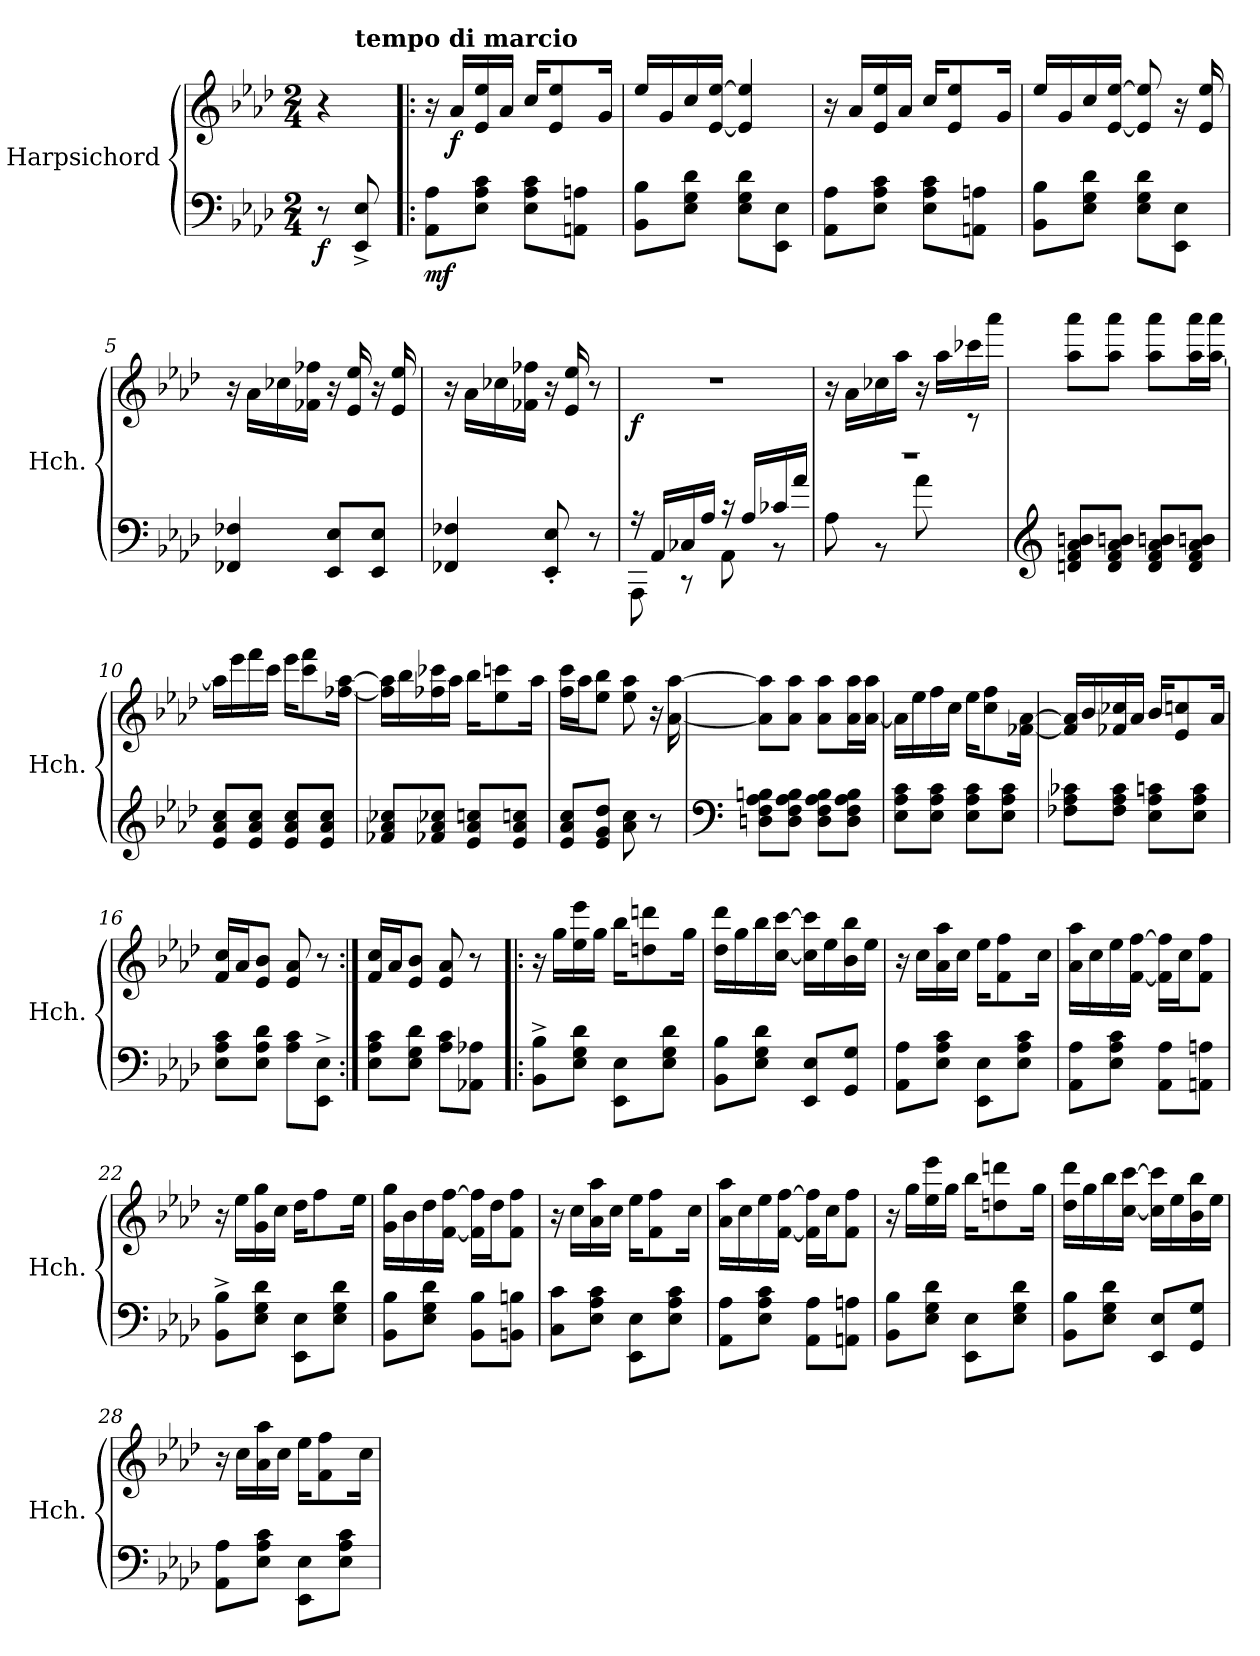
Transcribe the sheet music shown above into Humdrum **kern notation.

**kern	**kern	**dynam
*part1	*part1	*part1
*staff2	*staff1	*staff1/2
*I"Harpsichord	*	*
*I'Hch.	*	*
*clefF4	*clefG2	*
*k[b-e-a-d-]	*k[b-e-a-d-]	*
*M2/4	*M2/4	*
=	=	=
!	!	!LO:DY:b=2
*	*^	*
8r	4r	8ryy	f
!	!	!LO:TX:a:B:t=tempo di marcio	!
8EE-/^ 8E-/^	.	8ryy	.
=1!|:	=1!|:	=1!|:	=1!|:
!	!	!	!LO:DY:b=2
*	*v	*v	*
8AA-\ 8A-\L	16r	mf
!	!	!LO:DY:b
.	16a-/LL	f
8E-\ 8A-\ 8c\J	16e-/ 16ee-/	.
.	16a-/JJ	.
8E-\ 8A-\ 8c\L	16cc/KL	.
.	8e-/ 8ee-/	.
8AAn\ 8An\J	.	.
.	16g/Jk	.
=2	=2	=2
8BB-\ 8B-\L	16ee-/LL	.
.	16g/	.
8E-\ 8G\ 8d-\J	16cc/	.
.	[16e-/ [16ee-/JJ	.
8E-\ 8G\ 8d-\L	4e-/] 4ee-/]	.
8EE-\ 8E-\J	.	.
=3	=3	=3
8AA-\ 8A-\L	16r	.
.	16a-/LL	.
8E-\ 8A-\ 8c\J	16e-/ 16ee-/	.
.	16a-/JJ	.
8E-\ 8A-\ 8c\L	16cc/KL	.
.	8e-/ 8ee-/	.
8AAn\ 8An\J	.	.
.	16g/Jk	.
=4	=4	=4
8BB-\ 8B-\L	16ee-/LL	.
.	16g/	.
8E-\ 8G\ 8d-\J	16cc/	.
.	[16e-/ [16ee-/JJ	.
8E-\ 8G\ 8d-\L	8e-/] 8ee-/]	.
8EE-\ 8E-\J	16r	.
.	16e-/ 16ee-/	.
!!LO:LB:g=z
=5	=5	=5
4FF-X/ 4F-X/	16r	.
.	16a-\LL	.
.	16cc-X\	.
.	16f-X\ 16ff-X\JJ	.
8EE-/ 8E-/L	16r	.
.	16e-/ 16ee-/	.
8EE-/ 8E-/J	16r	.
.	16e-/ 16ee-/	.
=6	=6	=6
4FF-X/ 4F-X/	16r	.
.	16a-\LL	.
.	16cc-X\	.
.	16f-X\ 16ff-X\JJ	.
8EE-/' 8E-/'	16r	.
.	16e-/ 16ee-/	.
8r	8r	.
=7	=7	=7
*^	*	*
!	!	!	!LO:DY:b
16r	8AAA-\	2r	f
16AA-/LL	.	.	.
16C-X/	8r	.	.
16A-/JJ	.	.	.
16r	8AA-\	.	.
16A-/LL	.	.	.
16c-X/	8r	.	.
16a-/JJ	.	.	.
=8	=8	=8	=8
2r	8A-\	16r	.
.	.	16a-\LL	.
.	8r	16cc-X\	.
.	.	16aa-\JJ	.
.	8a-\	16r	.
.	.	16aa-\LL	.
.	8reee	16ccc-X\	.
.	.	16aaa-\JJ	.
*v	*v	*	*
!!LO:LB:g=z
=9	=9	=9
*clefG2	*	*
!	!	!LO:DY:b=2
!	!	!LO:DY:n=1:b
8dn/ 8f/ 8a-/ 8bn/L	8aa-\ 8aaa-\L	mf f
8d/ 8f/ 8a-/ 8bn/J	8aa-\ 8aaa-\J	.
8d/ 8f/ 8a-/ 8bn/L	8aa-\ 8aaa-\L	.
8d/ 8f/ 8a-/ 8bn/J	16aa-\ 16aaa-\L	.
.	[16aa-\ 16aaa-\JJ	.
=10	=10	=10
8e-/ 8a-/ 8cc/L	16aa-\LL]	.
.	16eee-\	.
8e-/ 8a-/ 8cc/J	16fff\	.
.	16ccc\JJ	.
8e-/ 8a-/ 8cc/L	16eee-\KL	.
.	8ccc\ 8fff\	.
8e-/ 8a-/ 8cc/J	.	.
.	[16ff-X\ [16aa-\Jk	.
=11	=11	=11
8f-X/ 8a-/ 8cc-X/L	16ff-\] 16aa-\]LL	.
.	16bb-\	.
8f-X/ 8a-/ 8cc-X/J	16ff-X\ 16ccc-X\	.
.	16aa-\JJ	.
8e-/ 8a-/ 8ccn/L	16bb-\KL	.
.	8ee-\ 8cccn\	.
8e-/ 8a-/ 8ccn/J	.	.
.	16aa-\Jk	.
=12	=12	=12
8e-/ 8a-/ 8cc/L	16ff\ 16ccc\LL	.
.	16aa-\J	.
8e-/ 8g/ 8dd-/J	8ee-\ 8bb-\J	.
8a-\ 8cc\	8ee-\ 8aa-\	.
8r	16r	.
.	[16a-\ [16aa-\	.
!!LO:LB:g=z
=13	=13	=13
*clefF4	*	*
8Dn\ 8F\ 8A-\ 8Bn\L	8a-\] 8aa-\]L	.
8D\ 8F\ 8A-\ 8B\J	8a-\ 8aa-\J	.
8D\ 8F\ 8A-\ 8B\L	8a-\ 8aa-\L	.
8D\ 8F\ 8A-\ 8B\J	16a-\ 16aa-\L	.
.	[16a-\ 16aa-\JJ	.
=14	=14	=14
8E-\ 8A-\ 8c\L	16a-\LL]	.
.	16ee-\	.
8E-\ 8A-\ 8c\J	16ff\	.
.	16cc\JJ	.
8E-\ 8A-\ 8c\L	16ee-\KL	.
.	8cc\ 8ff\	.
8E-\ 8A-\ 8c\J	.	.
.	[16f-X\ [16a-\Jk	.
=15	=15	=15
8F-X\ 8A-\ 8c-X\L	16f-/] 16a-/]LL	.
.	16b-/	.
8F-\ 8A-\ 8c-\J	16f-X/ 16cc-X/	.
.	16a-/JJ	.
8E-\ 8A-\ 8cn\L	16b-/KL	.
.	8e-/ 8ccn/	.
8E-\ 8A-\ 8c\J	.	.
.	16a-/Jk	.
=16	=16	=16
8E-\ 8A-\ 8c\L	16f/ 16cc/LL	.
.	16a-/J	.
8E-\ 8A-\ 8d-\J	8e-/ 8b-/J	.
8A-\ 8c\L	8e-/ 8a-/	.
8EE-\^ 8E-\^J	8r	.
=17:|!	=17:|!	=17:|!
8E-\ 8A-\ 8c\L	16f/ 16cc/LL	.
.	16a-/J	.
8E-\ 8G\ 8d-\J	8e-/ 8b-/J	.
8A-\ 8c\L	8e-/ 8a-/	.
8AA-X\ 8A-X\J	8r	.
!!LO:LB:g=z
=18!|:	=18!|:	=18!|:
8BB-\^ 8B-\^L	16r	.
.	16gg\LL	.
8E-\ 8G\ 8d-\J	16ee-\ 16eee-\	.
.	16gg\JJ	.
8EE-\ 8E-\L	16bb-\KL	.
.	8ddn\ 8dddn\	.
8E-\ 8G\ 8d-\J	.	.
.	16gg\Jk	.
=19	=19	=19
8BB-\ 8B-\L	16dd-\ 16ddd-\LL	.
.	16gg\	.
8E-\ 8G\ 8d-\J	16bb-\	.
.	[16cc\ [16ccc\JJ	.
8EE-/ 8E-/L	16cc\] 16ccc\]LL	.
.	16ee-\	.
8GG/ 8G/J	16b-\ 16bb-\	.
.	16ee-\JJ	.
=20	=20	=20
8AA-\ 8A-\L	16r	.
.	16cc\LL	.
8E-\ 8A-\ 8c\J	16a-\ 16aa-\	.
.	16cc\JJ	.
8EE-\ 8E-\L	16ee-\KL	.
.	8f\ 8ff\	.
8E-\ 8A-\ 8c\J	.	.
.	16cc\Jk	.
=21	=21	=21
8AA-\ 8A-\L	16a-\ 16aa-\LL	.
.	16cc\	.
8E-\ 8A-\ 8c\J	16ee-\	.
.	[16f\ [16ff\JJ	.
8AA-\ 8A-\L	16f\] 16ff\]LL	.
.	16cc\J	.
8AAn\ 8An\J	8f\ 8ff\J	.
!!LO:PB:g=z
=22	=22	=22
8BB-\^ 8B-\^L	16r	.
.	16ee-\LL	.
8E-\ 8G\ 8d-\J	16g\ 16gg\	.
.	16cc\JJ	.
8EE-\ 8E-\L	16dd-\KL	.
.	8ff\	.
8E-\ 8G\ 8d-\J	.	.
.	16ee-\Jk	.
=23	=23	=23
8BB-\ 8B-\L	16g\ 16gg\LL	.
.	16b-\	.
8E-\ 8G\ 8d-\J	16dd-\	.
.	[16f\ [16ff\JJ	.
8BB-\ 8B-\L	16f\] 16ff\]LL	.
.	16dd-\J	.
8BBn\ 8Bn\J	8f\ 8ff\J	.
=24	=24	=24
8C\ 8c\L	16r	.
.	16cc\LL	.
8E-\ 8A-\ 8c\J	16a-\ 16aa-\	.
.	16cc\JJ	.
8EE-\ 8E-\L	16ee-\KL	.
.	8f\ 8ff\	.
8E-\ 8A-\ 8c\J	.	.
.	16cc\Jk	.
=25	=25	=25
8AA-\ 8A-\L	16a-\ 16aa-\LL	.
.	16cc\	.
8E-\ 8A-\ 8c\J	16ee-\	.
.	[16f\ [16ff\JJ	.
8AA-\ 8A-\L	16f\] 16ff\]LL	.
.	16cc\J	.
8AAn\ 8An\J	8f\ 8ff\J	.
=26	=26	=26
8BB-\ 8B-\L	16r	.
.	16gg\LL	.
8E-\ 8G\ 8d-\J	16ee-\ 16eee-\	.
.	16gg\JJ	.
8EE-\ 8E-\L	16bb-\KL	.
.	8ddn\ 8dddn\	.
8E-\ 8G\ 8d-\J	.	.
.	16gg\Jk	.
!!LO:LB:g=z
=27	=27	=27
8BB-\ 8B-\L	16dd-\ 16ddd-\LL	.
.	16gg\	.
8E-\ 8G\ 8d-\J	16bb-\	.
.	[16cc\ [16ccc\JJ	.
8EE-/ 8E-/L	16cc\] 16ccc\]LL	.
.	16ee-\	.
8GG/ 8G/J	16b-\ 16bb-\	.
.	16ee-\JJ	.
=28	=28	=28
8AA-\ 8A-\L	16r	.
.	16cc\LL	.
8E-\ 8A-\ 8c\J	16a-\ 16aa-\	.
.	16cc\JJ	.
8EE-\ 8E-\L	16ee-\KL	.
.	8f\ 8ff\	.
8E-\ 8A-\ 8c\J	.	.
.	16cc\Jk	.
=	=	=
*-	*-	*-
